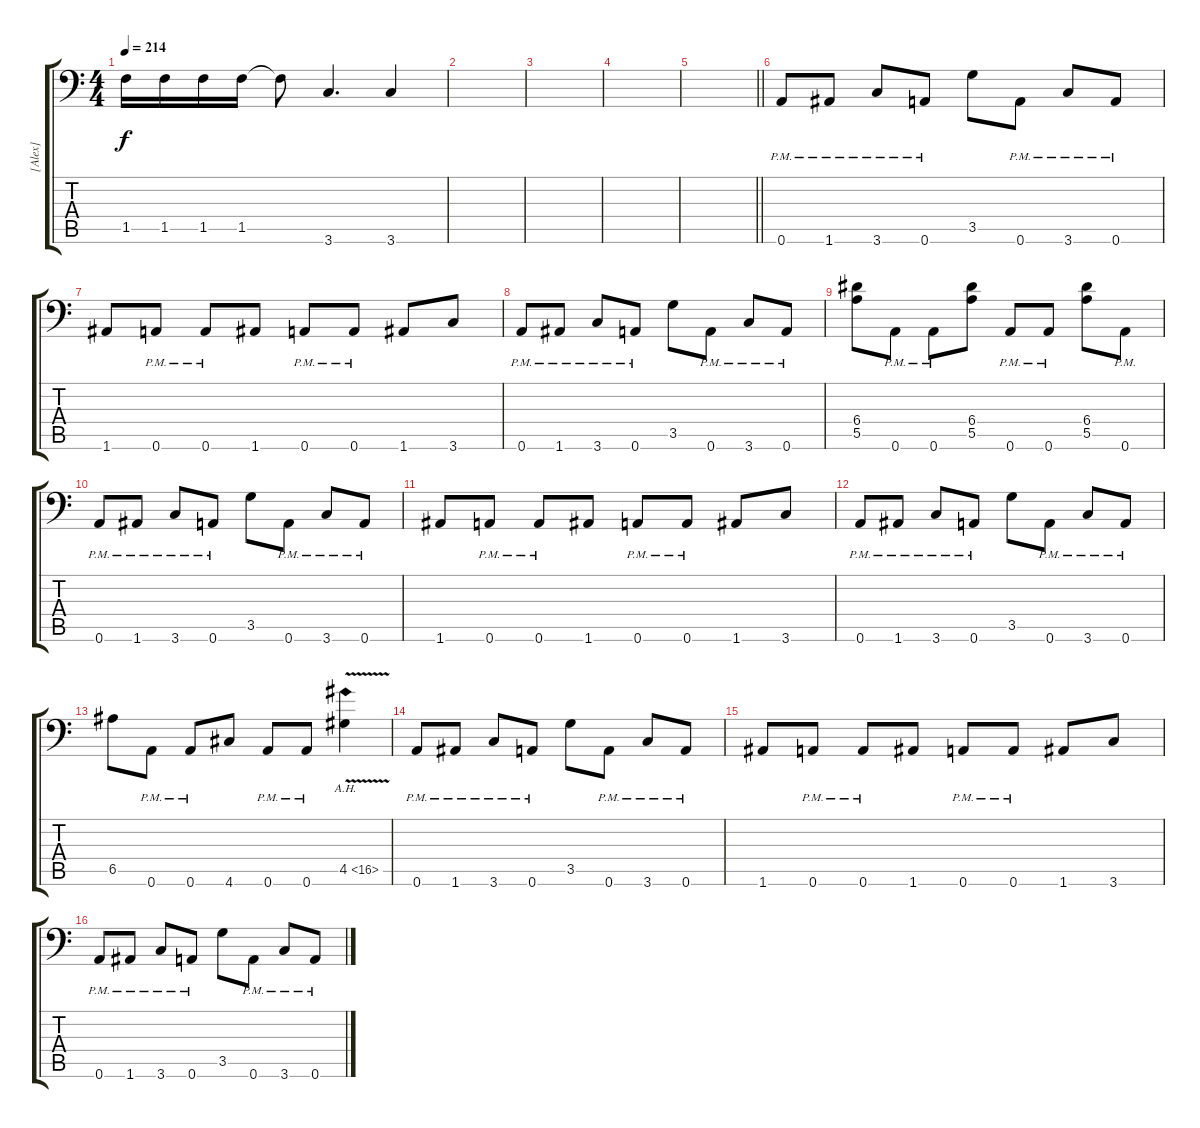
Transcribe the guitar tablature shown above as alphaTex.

\track ("[Alex]" "[Alex]") {instrument distortionguitar}
\staff {score tabs}
\tuning (B3 Gb3 D3 A2 E2 A1) {hide}
\ts (4 4)
\tempo 214
\clef f4
\ks c
1.5.16{dy f} 1.5.16 1.5.16 1.5.16 1.5{t}.8 3.6.4{d} 3.6.4 |
|
|
|
\barLineRight lightlight
|
0.6{pm}.8 1.6{pm}.8 3.6{pm}.8 0.6{pm}.8 3.5.8 0.6{pm}.8 3.6{pm}.8 0.6{pm}.8 |
1.6.8 0.6{pm}.8 0.6{pm}.8 1.6.8 0.6{pm}.8 0.6{pm}.8 1.6.8 3.6.8 |
0.6{pm}.8 1.6{pm}.8 3.6{pm}.8 0.6{pm}.8 3.5.8 0.6{pm}.8 3.6{pm}.8 0.6{pm}.8 |
(6.4 5.5).8 0.6{pm}.8 0.6{pm}.8 (6.4 5.5).8 0.6{pm}.8 0.6{pm}.8 (6.4 5.5).8 0.6{pm}.8 |
0.6{pm}.8 1.6{pm}.8 3.6{pm}.8 0.6{pm}.8 3.5.8 0.6{pm}.8 3.6{pm}.8 0.6{pm}.8 |
1.6.8 0.6{pm}.8 0.6{pm}.8 1.6.8 0.6{pm}.8 0.6{pm}.8 1.6.8 3.6.8 |
0.6{pm}.8 1.6{pm}.8 3.6{pm}.8 0.6{pm}.8 3.5.8 0.6{pm}.8 3.6{pm}.8 0.6{pm}.8 |
6.5.8 0.6{pm}.8 0.6{pm}.8 4.6.8 0.6{pm}.8 0.6{pm}.8 4.5{ah 12 v}.4 |
0.6{pm}.8 1.6{pm}.8 3.6{pm}.8 0.6{pm}.8 3.5.8 0.6{pm}.8 3.6{pm}.8 0.6{pm}.8 |
1.6.8 0.6{pm}.8 0.6{pm}.8 1.6.8 0.6{pm}.8 0.6{pm}.8 1.6.8 3.6.8 |
0.6{pm}.8 1.6{pm}.8 3.6{pm}.8 0.6{pm}.8 3.5.8 0.6{pm}.8 3.6{pm}.8 0.6{pm}.8
